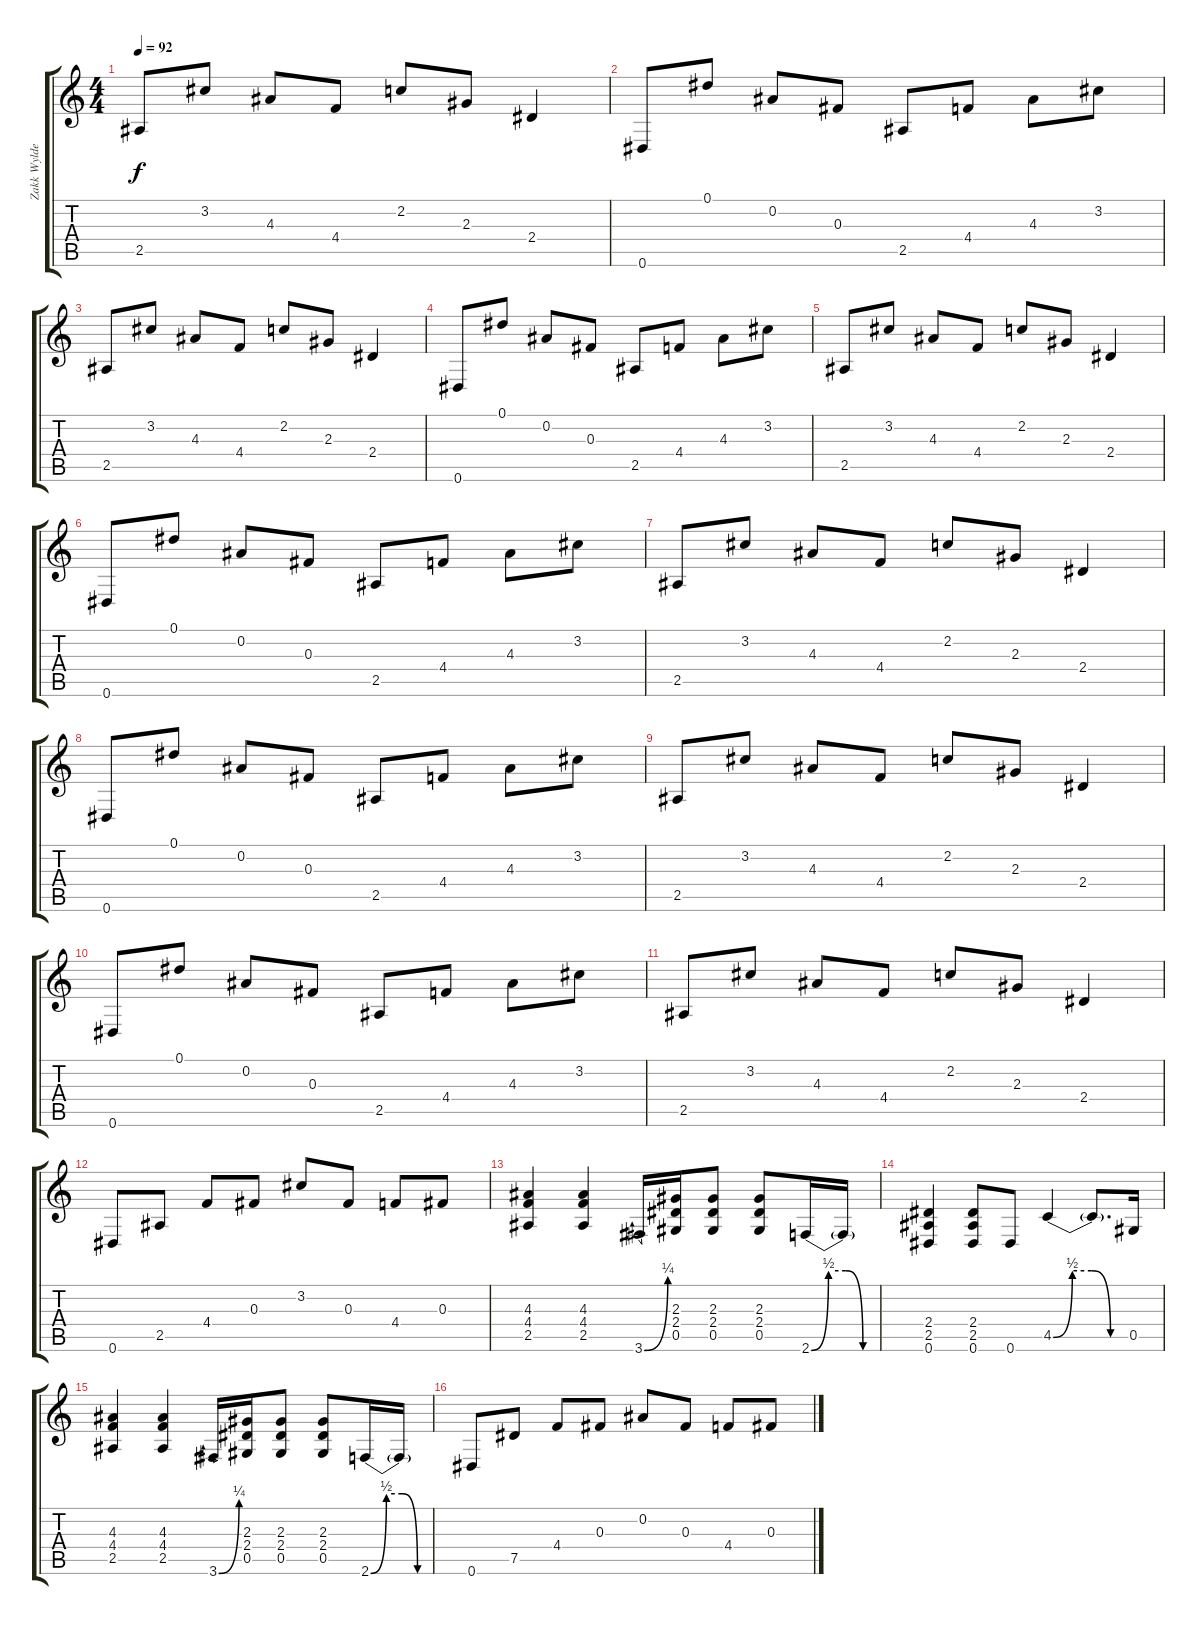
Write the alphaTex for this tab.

\track ("Zakk Wylde" "Zakk Wylde") {instrument overdrivenguitar}
\staff {score tabs}
\tuning (Eb4 Bb3 Gb3 Db3 Ab2 Eb2) {hide}
\ts (4 4)
\tempo 92
\clef g2
\ks c
2.5.8{dy f} 3.2.8 4.3.8 4.4.8 2.2.8 2.3.8 2.4.4 |
0.6.8 0.1.8 0.2.8 0.3.8 2.5.8 4.4.8 4.3.8 3.2.8 |
2.5.8 3.2.8 4.3.8 4.4.8 2.2.8 2.3.8 2.4.4 |
0.6.8 0.1.8 0.2.8 0.3.8 2.5.8 4.4.8 4.3.8 3.2.8 |
2.5.8 3.2.8 4.3.8 4.4.8 2.2.8 2.3.8 2.4.4 |
0.6.8 0.1.8 0.2.8 0.3.8 2.5.8 4.4.8 4.3.8 3.2.8 |
2.5.8 3.2.8 4.3.8 4.4.8 2.2.8 2.3.8 2.4.4 |
0.6.8 0.1.8 0.2.8 0.3.8 2.5.8 4.4.8 4.3.8 3.2.8 |
2.5.8 3.2.8 4.3.8 4.4.8 2.2.8 2.3.8 2.4.4 |
0.6.8 0.1.8 0.2.8 0.3.8 2.5.8 4.4.8 4.3.8 3.2.8 |
2.5.8 3.2.8 4.3.8 4.4.8 2.2.8 2.3.8 2.4.4 |
0.6.8 2.5.8 4.4.8 0.3.8 3.2.8 0.3.8 4.4.8 0.3.8 |
(4.3 4.4 2.5).4 (4.3 4.4 2.5).4 3.6{be (bend 0 0 60 1)}.16 (2.3 2.4 0.5).16 (2.3 2.4 0.5).8 (2.3 2.4 0.5).8 2.6{be (custom 0 0 15 2 30 2 45 0 60 0)}.16 2.6{t}.16 |
(2.4 2.5 0.6).4 (2.4 2.5 0.6).8 0.6.8 4.5{be (custom 0 0 15 2 30 2 45 0 60 0)}.4 4.5{t}.8{d} 0.5.16 |
(4.3 4.4 2.5).4 (4.3 4.4 2.5).4 3.6{be (bend 0 0 60 1)}.16 (2.3 2.4 0.5).16 (2.3 2.4 0.5).8 (2.3 2.4 0.5).8 2.6{be (custom 0 0 15 2 30 2 45 0 60 0)}.16 2.6{t}.16 |
0.6.8 7.5.8 4.4.8 0.3.8 0.2.8 0.3.8 4.4.8 0.3.8
